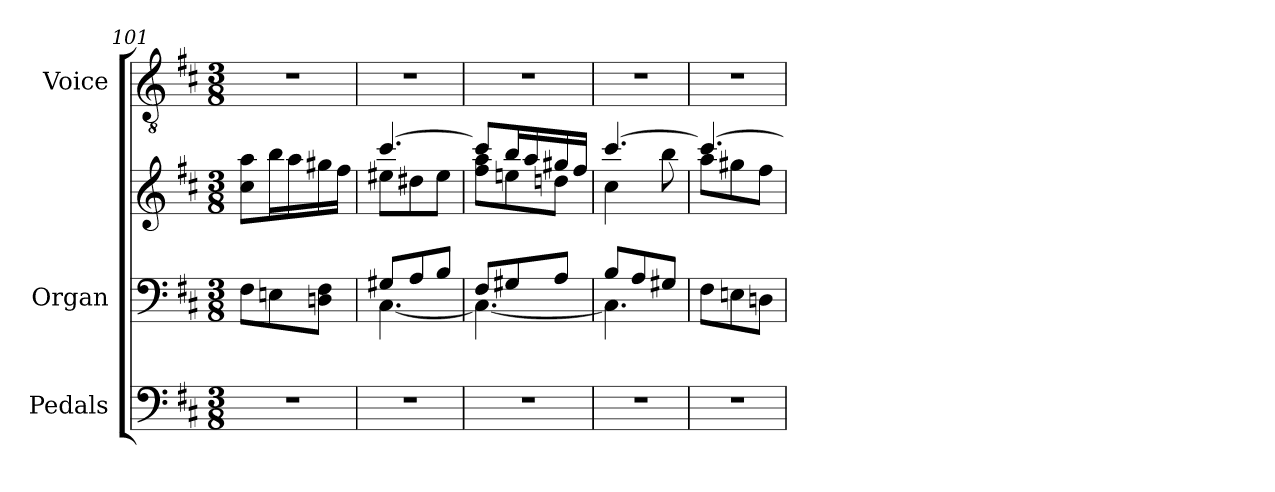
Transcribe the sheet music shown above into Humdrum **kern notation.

**kern	**kern	**kern	**kern
*part3	*part2	*part2	*part1
*staff4	*staff3	*staff2	*staff1
*I"Pedals	*I"Organ	*	*I"Voice
*I'Ped.	*I'Org.	*	*I'Voice
*clefF4	*clefF4	*clefG2	*clefGv2
*	*	*	*ITrd7c12
*k[f#c#]	*k[f#c#]	*k[f#c#]	*k[f#c#]
*b:	*b:	*b:	*b:
*M3/8	*M3/8	*M3/8	*M3/8
=101	=101	=101	=101
!LO:N:vis=1	!	!	!LO:N:vis=1
4.r	8F#i\L	8cc#i\ 8aaiL	4.r
.	8Eni\	16bbi\L	.
.	.	16aai\	.
.	8Dni\ 8F#iJ	16gg#Xi\	.
.	.	16ff#i\JJ	.
=102	=102	=102	=102
!LO:N:vis=1	!	!	!LO:N:vis=1
*	*^	*^	*
4.r	8G#Xi/L	[<4.C#i\	[>4.ccc#i/	8ee#Xi\L	4.r
.	8Ai/	.	.	8dd#Xi\	.
.	8Bi/J	.	.	8ee#i\J	.
=103	=103	=103	=103	=103	=103
!LO:N:vis=1	!	!	!	!	!LO:N:vis=1
4.r	8F#i/L	4.C#i\_<	8ccc#i/L]	8ff#i\ 8aaiL	4.r
.	8G#Xi/	.	16bbi/L	8eeni\	.
.	.	.	16aai/	.	.
.	8Ai/J	.	16gg#Xi/	8ddni\J	.
.	.	.	16ff#i/JJ	.	.
!!LO:LB:g=z
=104	=104	=104	=104	=104	=104
!LO:N:vis=1	!	!	!	!	!LO:N:vis=1
4.r	8Bi/L	4.C#i\]	[>4.ccc#i/	4cc#i\	4.r
.	8Ai/	.	.	.	.
.	8G#Xi/J	.	.	8bbi\	.
*	*v	*v	*	*	*
=105	=105	=105	=105	=105
!LO:N:vis=1	!	!	!	!LO:N:vis=1
4.r	8F#i\L	4.ccc#i/_>	8aai\L	4.r
.	8Eni\	.	8gg#Xi\	.
.	8Dni\J	.	8ff#i\J	.
*	*	*v	*v	*
=	=	=	=
*-	*-	*-	*-
